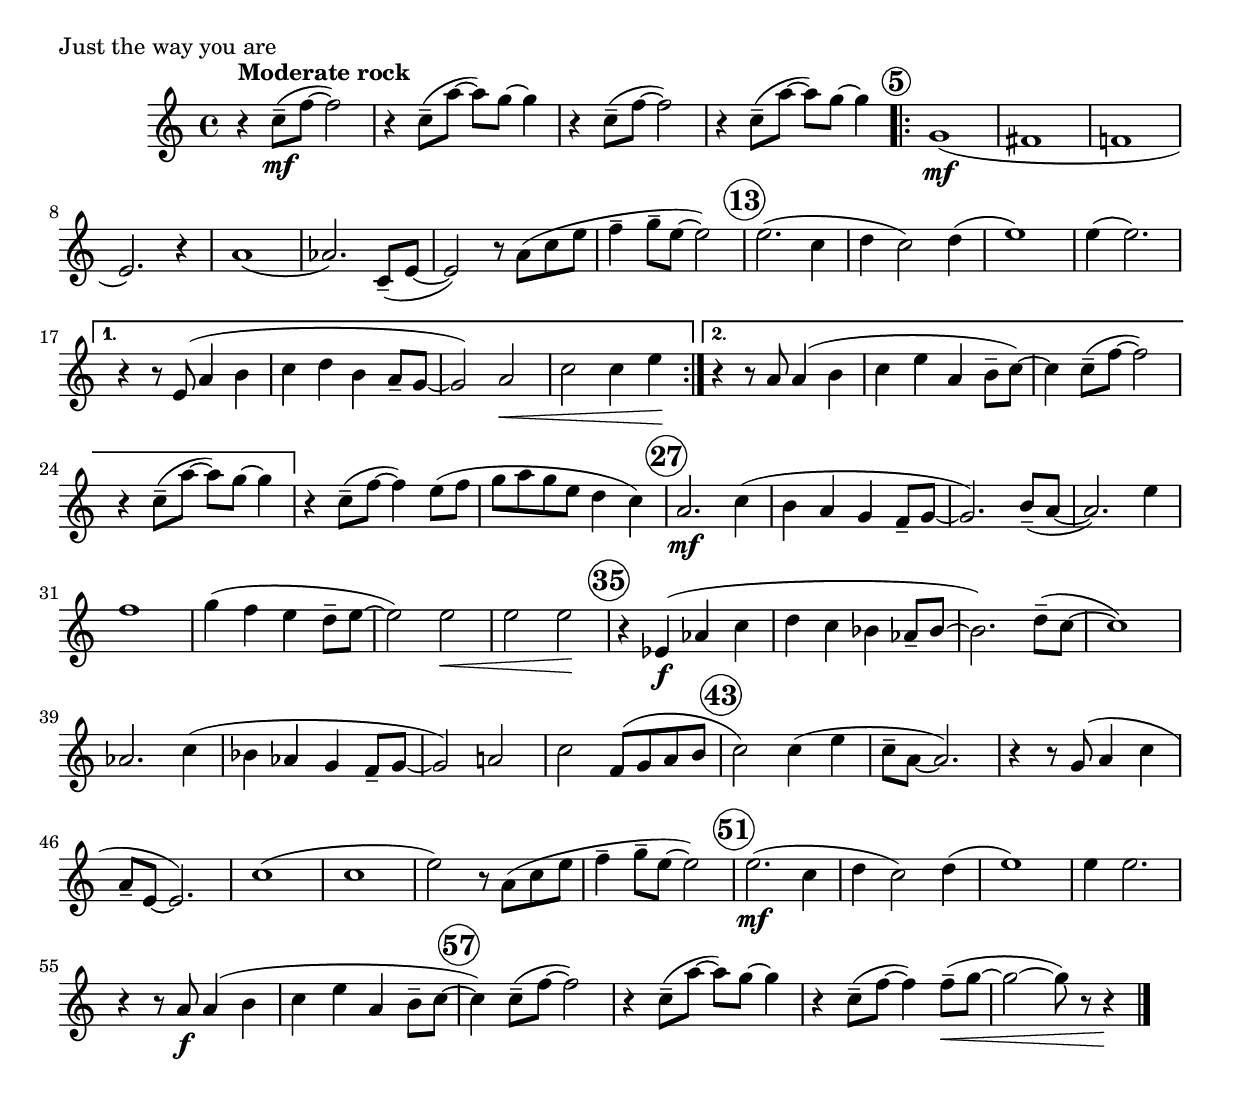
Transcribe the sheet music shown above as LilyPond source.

\version "2.18.0"
% When ready to include in collection: 1. Comment out version, paper, score 
%					  and book.
% 				       2. Create include file of relative and
%					  header.
#(allow-volta-hook "|")
%Comment out from here
%{
#(set-default-paper-size "a5" 'landscape)
#(set-global-staff-size 15) % set staff-size when ready to print

\include "Marsch_format.ly"

%...to here
%}
  \score {

    % Svenska Polisens Marscher: 1. Just the way you are   
    \relative c'' { 
    	    \key c \major \time 4/4 
    	    \compressFullBarRests
    	    \set Score.markFormatter = #format-mark-circle-barnumbers
    	    r4^\markup {\bold {Moderate rock}} c8--\mf (f~ f2) 
    	    r4 c8-- (a'~ a) g~ g4 |r4 c,8-- (f~ f2) |r4 c8-- (a'~ a) g~ g4 
    	    
%Rehearsal mark 5
	\mark \default
	\repeat volta 2 {
	g,1\mf ( |fis |f! |e2.) r4 |a1 ( |aes2.) c,8-- (e~ |e2) r8 a (c e
	f4-- g8-- e~ e2) 
	
%Rehearsal mark 13
	\mark \default
	e2. (c4 |d c2) d4 ( |e1) |e4 (e2.) }
	\alternative {
		{r4 r8 e,8 (a4 b |c d b a8-- g~ |g2) a\< |c c4 e\! }
		{r4 r8 a, a4 (b |c e a, b8-- c~) |c4 c8-- (f~ f2) 
		r4 c8-- (a'~ a) g~ g4 } 
	}
	r4 c,8-- (f~ f4) e8 (f |g a g e d4 c) |
	
%Rehearsal mark 27
	\mark \default
	a2.\mf c4 ( |b a g f8-- g~~|g2.) b8-- (a~ |a2.) e'4 |f1 |g4 (f e d8-- e~
	e2) e\< |e e\!
	
%Rehearsal mark 35
	\mark \default
	r4 ees,\f (aes c |d c bes aes8-- bes~ |bes2.) d8-- (c~ |c1) |aes2. c4 ( 
	bes aes g f8-- g~ |g2) a! |c f,8 (g a b
	
%Rehearsal mark 43
	\mark \default
	c2) c4 (e |c8-- a~ a2.) |r4 r8 g (a4 c |a8-- e~ e2.)|c'1 ( |c 
	e2) r8 a, (c e |f4-- g8-- e~ e2)
	
%Rehearsal mark 51
	\mark \default
	e2.\mf ( c4 |d c2) d4 ( |e1) |e4 e2. |r4 r8 a,\f a4 (b |c e a, b8-- c~ 
	
%Rehearsal mark 57
	\mark \default
	c4) c8-- (f~ f2) |r4 c8-- (a'~ a) g~ g4 |r4 c,8-- (f~ f4) f8--\< (g~
	g2~ g8) r8 r4\! \bar "|."
	
    }%end relative
    \header {
    	    piece = "Just the way you are"
    	    composer = ""
    	}
    	\layout {ragged-last = ##t
    	}
  }%end score
